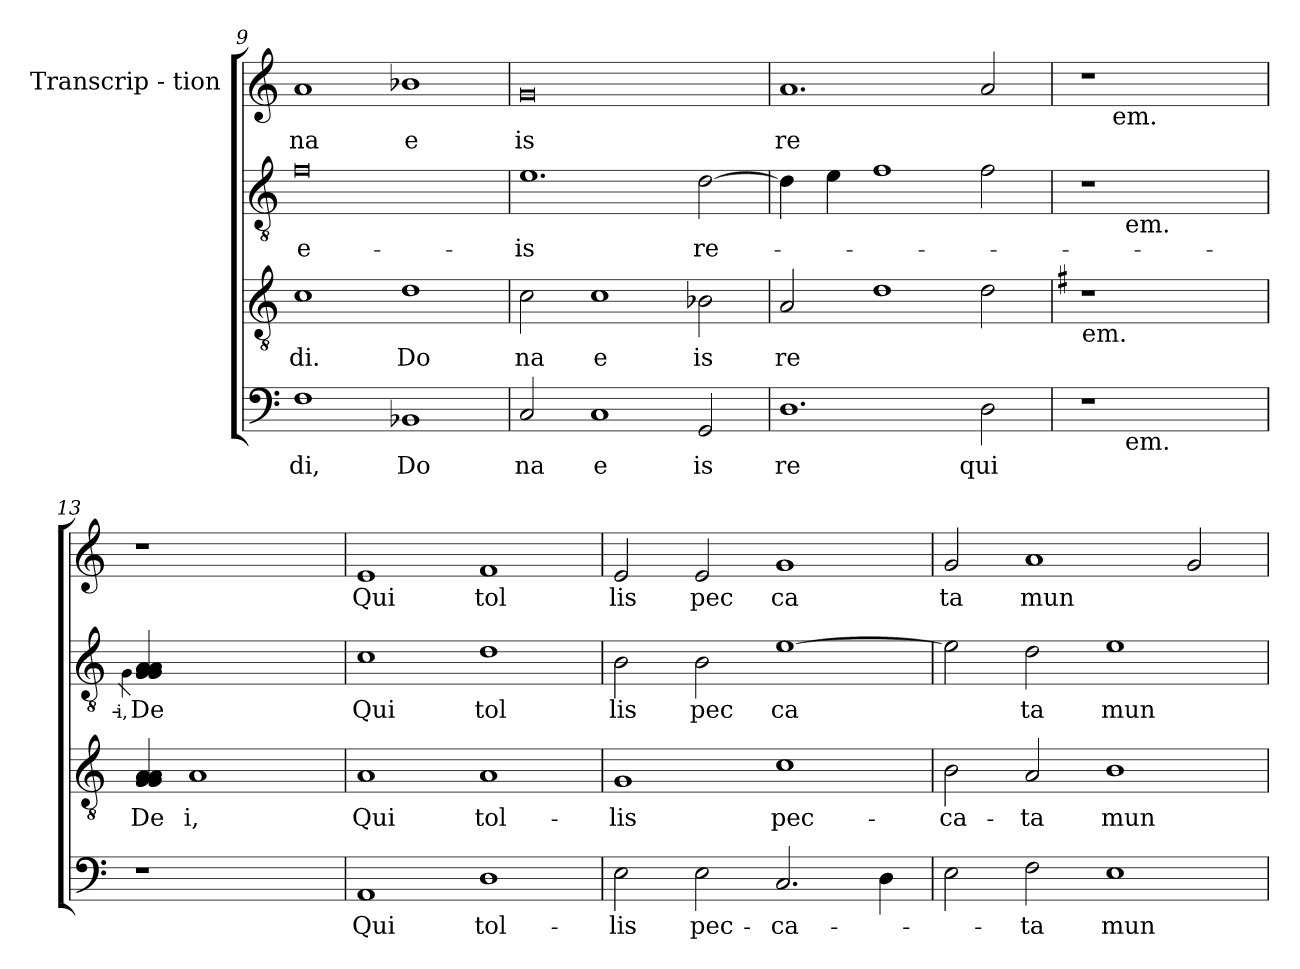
**kern	**text	**kern	**text	**kern	**text	**kern	**text
*part4	*part4	*part3	*part3	*part2	*part2	*part1	*part1
*staff4	*staff4	*staff3	*staff3	*staff2	*staff2	*staff1	*staff1
*	*	*	*	*	*	*I"Transcrip - tion	*
*clefF4	*	*clefGv2	*	*clefGv2	*	*clefG2	*
*k[]	*	*k[]	*	*k[]	*	*k[]	*
*C:	*	*C:	*	*C:	*	*C:	*
=9	=9	=9	=9	=9	=9	=9	=9
!	!LO:LY:b	!	!LO:LY:b	!	!LO:LY:b	!	!LO:LY:b
1F	di,	1c	di.	0f	e-	1a	na
!	!LO:LY:b	!	!LO:LY:b	!	!	!	!LO:LY:b
1BB-X	Do	1d	Do	.	.	1b-X	e
=10	=10	=10	=10	=10	=10	=10	=10
!	!LO:LY:b	!	!LO:LY:b	!	!LO:LY:b	!	!LO:LY:b
2C/	na	2c\	na	1.e	-is	0g	is
!	!LO:LY:b	!	!LO:LY:b	!	!	!	!
1C	e	1c	e	.	.	.	.
!	!LO:LY:b	!	!LO:LY:b	!	!LO:LY:b	!	!
2GG/	is	2B-X\	is	[>2d\	re-	.	.
=11	=11	=11	=11	=11	=11	=11	=11
!	!LO:LY:b	!	!LO:LY:b	!	!	!	!LO:LY:b
1.D	re	2A/	re	4d\]	.	1.a	re
.	.	.	.	4e\	.	.	.
.	.	1d	.	1f	.	.	.
!	!LO:LY:b	!	!	!	!	!	!
2D\	qui	2d\	.	2f\	.	2a/	.
=12	=12	=12	=12	=12	=12	=12	=12
*	*	*k[f#]	*	*	*	*	*
*	*	*G:	*	*	*	*	*
!	!	!LO:TX:b:t=em.	!	!	!	!	!
*^	*	*	*	*^	*	*^	*
1r	8ryy	.	1r	.	1r	8ryy	.	1r	8ryy	.
!	!	!	!	!	!	!	!	!	!LO:TX:b:t=em.	!
.	32ryy	.	.	.	.	32ryy	.	.	2..ryy	.
!	!	!	!	!	!	!LO:TX:b:t=em.	!	!	!	!
!	!LO:TX:b:t=em.	!	!	!	!	!	!	!	!	!
.	2ryy	.	.	.	.	2ryy	.	.	.	.
.	4ryy	.	.	.	.	4ryy	.	.	.	.
.	16.ryy	.	.	.	.	16.ryy	.	.	.	.
*v	*v	*	*	*	*	*	*	*v	*v	*
!!LO:LB:g=z
=13	=13	=13	=13	=13	=13	=13	=13	=13
*	*	*k[]	*	*	*	*	*	*
*	*	*C:	*	*	*	*	*	*
*^	*	*	*	*	*	*	*^	*
!	!	!	!	!	!	!	!LO:LY:b	!	!	!
*v	*v	*	*	*	*	*	*	*v	*v	*
.	.	.	.	.	4qG\	i,	.	.
!	!	!	!LO:LY:b	!LO:N:n=1:head=solid	!	!	!	!
!	!	!	!	!LO:N:n=2:head=solid	!	!	!	!
!	!	!	!	!LO:N:n=3:head=solid	!	!	!	!
!	!	!	!	!LO:N:n=4:head=solid	!	!LO:LY:b	!	!
1r	.	4G/ 4G/ 4A/ 4A/	De	4G/ 4G/ 4A/ 4A/	1ryy	De	1r	.
!	!	!	!LO:LY:b	!	!	!	!	!
.	.	1A	i,	1ryy	.	.	.	.
4ryy	.	.	.	.	4ryy	.	4ryy	.
!!LO:PB:g=z
=14	=14	=14	=14	=14	=14	=14	=14	=14
!	!LO:LY:b	!	!LO:LY:b	!	!	!LO:LY:b	!	!LO:LY:b
*	*	*	*	*v	*v	*	*	*
1AA	Qui	1A	Qui	1c	Qui	1e	Qui
!	!LO:LY:b	!	!LO:LY:b	!	!LO:LY:b	!	!LO:LY:b
1D	tol-	1A	tol-	1d	tol	1f	tol
=15	=15	=15	=15	=15	=15	=15	=15
!	!LO:LY:b	!	!LO:LY:b	!	!LO:LY:b	!	!LO:LY:b
2E\	-lis	1G	-lis	2B\	lis	2e/	lis
!	!LO:LY:b	!	!	!	!LO:LY:b	!	!LO:LY:b
2E\	pec-	.	.	2B\	pec	2e/	pec
!	!LO:LY:b	!	!LO:LY:b	!	!LO:LY:b	!	!LO:LY:b
2.C/	-ca-	1c	pec-	[>1e	ca	1g	ca
4D\	.	.	.	.	.	.	.
=16	=16	=16	=16	=16	=16	=16	=16
!	!	!	!LO:LY:b	!	!	!	!LO:LY:b
2E\	.	2B\	-ca-	2e\]	.	2g/	ta
!	!LO:LY:b	!	!LO:LY:b	!	!LO:LY:b	!	!LO:LY:b
2F\	-ta	2A/	-ta	2d\	ta	1a	mun
!	!LO:LY:b	!	!LO:LY:b	!	!LO:LY:b	!	!
1E	mun-	1B	mun-	1e	mun	.	.
.	.	.	.	.	.	2g/	.
=	=	=	=	=	=	=	=
*-	*-	*-	*-	*-	*-	*-	*-
